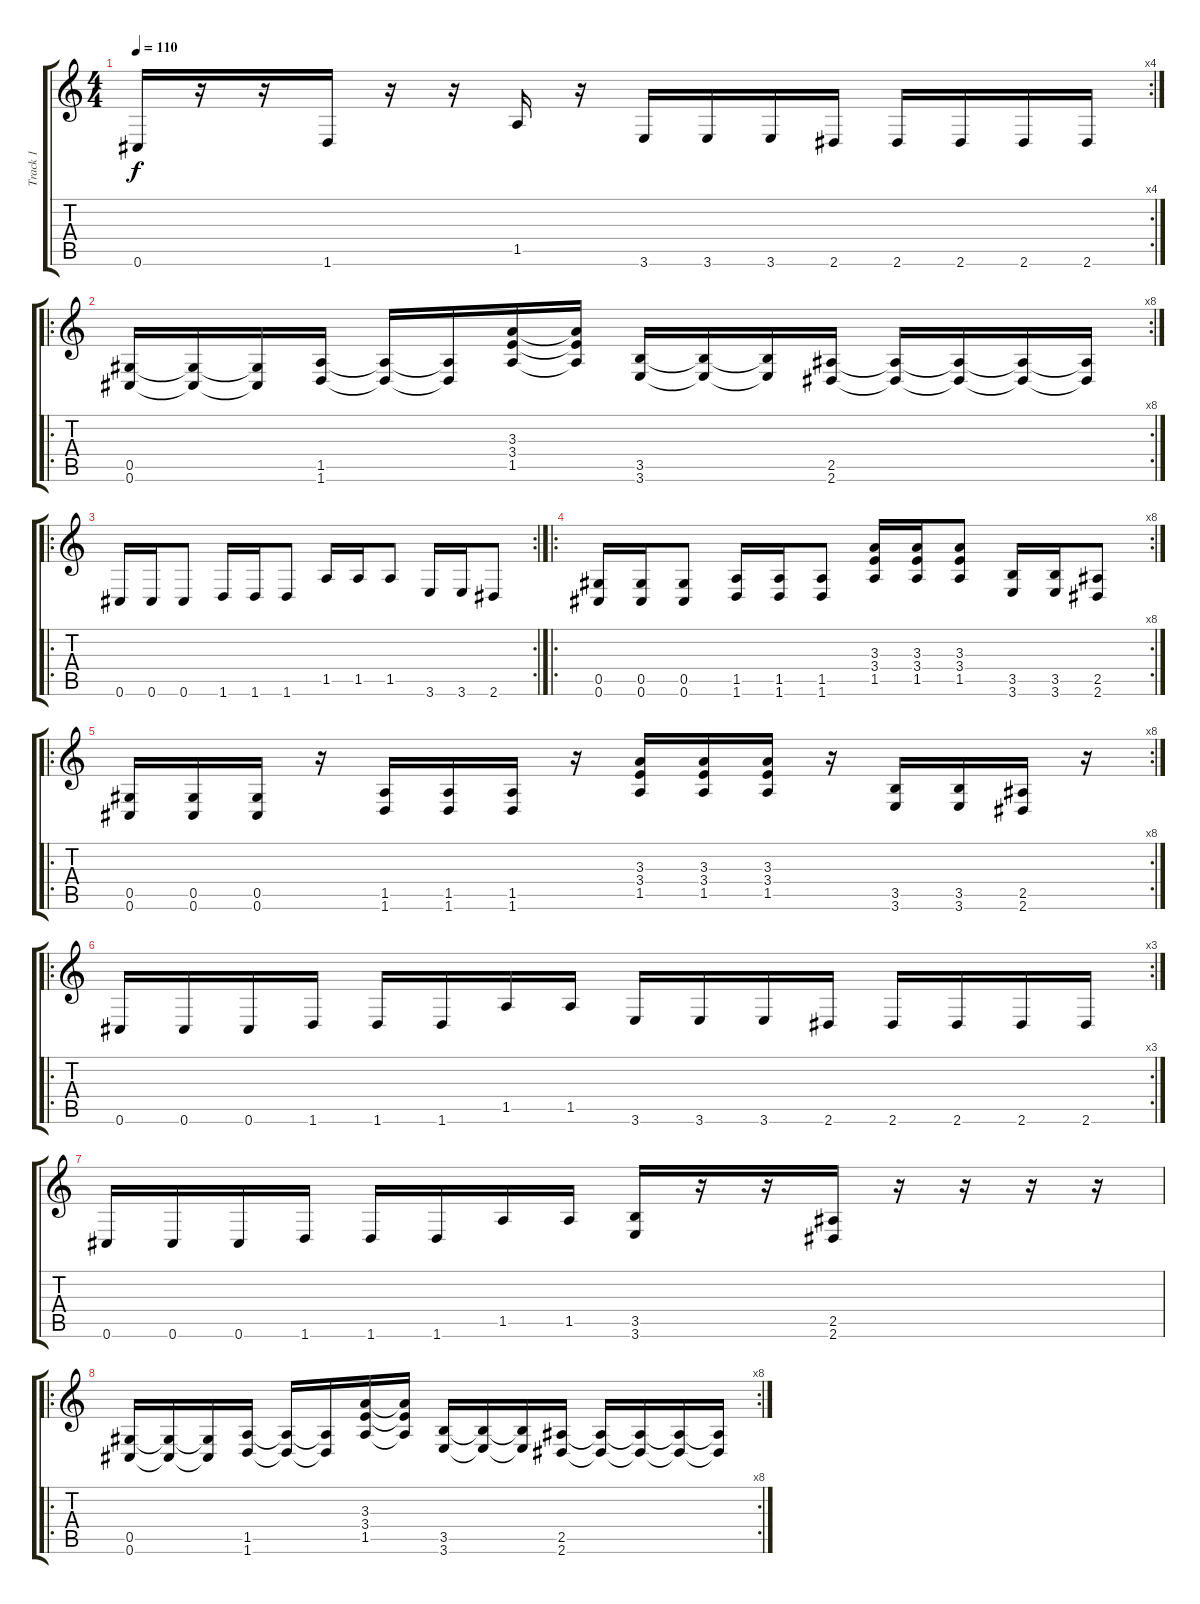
\track ("Track 1" "Track 1") {instrument distortionguitar}
\staff {score tabs}
\tuning (Eb4 Bb3 Gb3 Db3 Ab2 Db2) {hide}
\rc 4
\ts (4 4)
\tempo 110
\clef g2
\ks c
0.6.16{dy f} r.16 r.16 1.6.16 r.16 r.16 1.5.16 r.16 3.6.16 3.6.16 3.6.16 2.6.16 2.6.16 2.6.16 2.6.16 2.6.16 |
\ro
\rc 8
(0.5 0.6).16 (0.5{t} 0.6{t}).16 (0.5{t} 0.6{t}).16 (1.5 1.6).16 (1.5{t} 1.6{t}).16 (1.5{t} 1.6{t}).16 (3.3 3.4 1.5).16 (3.3{t} 3.4{t} 1.5{t}).16 (3.5 3.6).16 (3.5{t} 3.6{t}).16 (3.5{t} 3.6{t}).16 (2.5 2.6).16 (2.5{t} 2.6{t}).16 (2.5{t} 2.6{t}).16 (2.5{t} 2.6{t}).16 (2.5{t} 2.6{t}).16 |
\ro
\rc 2
0.6.16 0.6.16 0.6.8 1.6.16 1.6.16 1.6.8 1.5.16 1.5.16 1.5.8 3.6.16 3.6.16 2.6.8 |
\ro
\rc 8
(0.5 0.6).16 (0.5 0.6).16 (0.5 0.6).8 (1.5 1.6).16 (1.5 1.6).16 (1.5 1.6).8 (3.3 3.4 1.5).16 (3.3 3.4 1.5).16 (3.3 3.4 1.5).8 (3.5 3.6).16 (3.5 3.6).16 (2.5 2.6).8 |
\ro
\rc 8
(0.5 0.6).16 (0.5 0.6).16 (0.5 0.6).16 r.16 (1.5 1.6).16 (1.5 1.6).16 (1.5 1.6).16 r.16 (3.3 3.4 1.5).16 (3.3 3.4 1.5).16 (3.3 3.4 1.5).16 r.16 (3.5 3.6).16 (3.5 3.6).16 (2.5 2.6).16 r.16 |
\ro
\rc 3
0.6.16 0.6.16 0.6.16 1.6.16 1.6.16 1.6.16 1.5.16 1.5.16 3.6.16 3.6.16 3.6.16 2.6.16 2.6.16 2.6.16 2.6.16 2.6.16 |
0.6.16 0.6.16 0.6.16 1.6.16 1.6.16 1.6.16 1.5.16 1.5.16 (3.5 3.6).16 r.16 r.16 (2.5 2.6).16 r.16 r.16 r.16 r.16 |
\ro
\rc 8
(0.5 0.6).16 (0.5{t} 0.6{t}).16 (0.5{t} 0.6{t}).16 (1.5 1.6).16 (1.5{t} 1.6{t}).16 (1.5{t} 1.6{t}).16 (3.3 3.4 1.5).16 (3.3{t} 3.4{t} 1.5{t}).16 (3.5 3.6).16 (3.5{t} 3.6{t}).16 (3.5{t} 3.6{t}).16 (2.5 2.6).16 (2.5{t} 2.6{t}).16 (2.5{t} 2.6{t}).16 (2.5{t} 2.6{t}).16 (2.5{t} 2.6{t}).16
